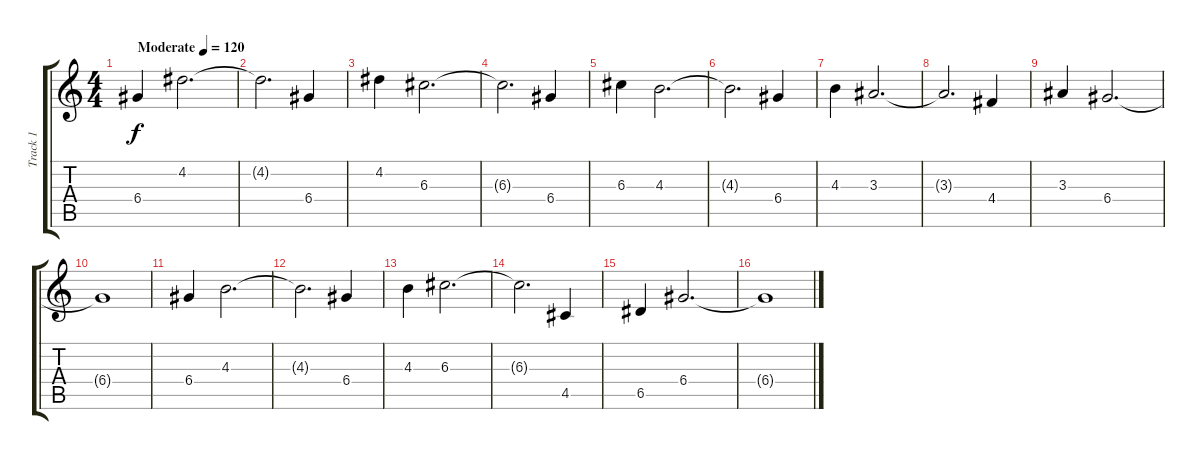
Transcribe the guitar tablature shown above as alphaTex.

\track ("Track 1" "Track 1") {instrument distortionguitar}
\staff {score tabs}
\tuning (E4 B3 G3 D3 A2 E2) {hide}
\ts (4 4)
\tempo (120 "Moderate")
\clef g2
\ks c
6.4.4{dy f instrument distortionguitar} 4.2.2{d} |
4.2{t}.2{d} 6.4.4 |
4.2.4 6.3.2{d} |
6.3{t}.2{d} 6.4.4 |
6.3.4 4.3.2{d} |
4.3{t}.2{d} 6.4.4 |
4.3.4 3.3.2{d} |
3.3{t}.2{d} 4.4.4 |
3.3.4 6.4.2{d} |
6.4{t}.1 |
6.4.4 4.3.2{d} |
4.3{t}.2{d} 6.4.4 |
4.3.4 6.3.2{d} |
6.3{t}.2{d} 4.5.4 |
6.5.4 6.4.2{d} |
6.4{t}.1
